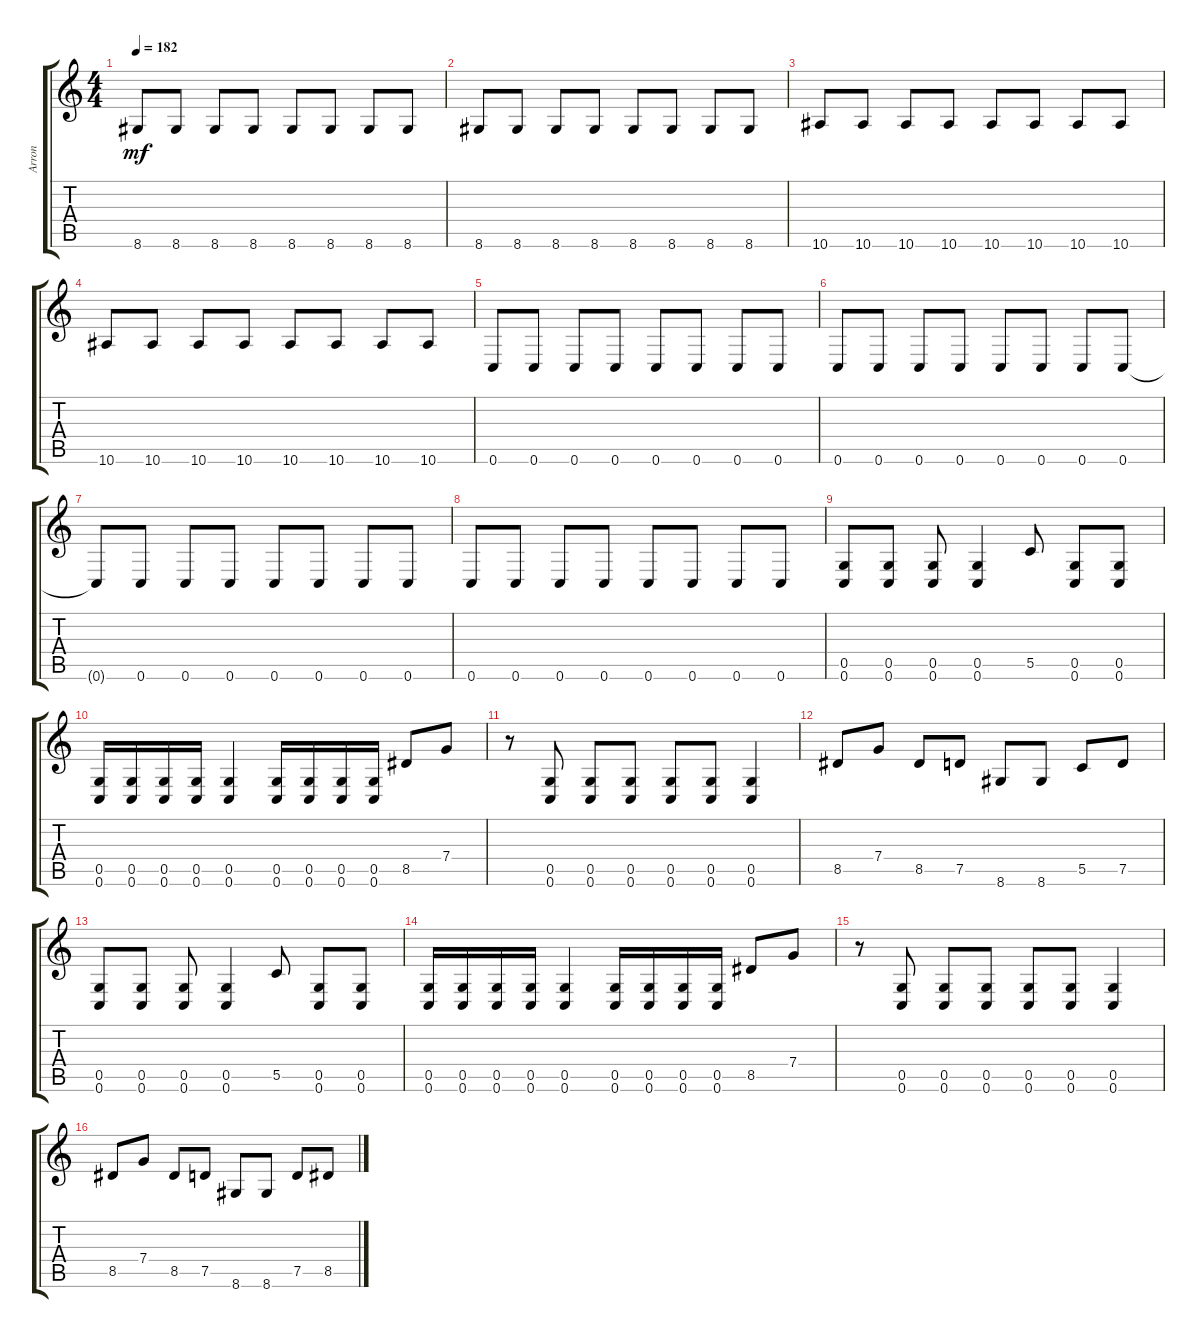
\track ("Arron" "Arron") {instrument distortionguitar}
\staff {score tabs}
\tuning (D4 A3 F3 C3 G2 C2) {hide}
\ts (4 4)
\tempo 182
\clef g2
\ks c
8.6.8{dy mf} 8.6.8 8.6.8 8.6.8 8.6.8 8.6.8 8.6.8 8.6.8 |
8.6.8 8.6.8 8.6.8 8.6.8 8.6.8 8.6.8 8.6.8 8.6.8 |
10.6.8 10.6.8 10.6.8 10.6.8 10.6.8 10.6.8 10.6.8 10.6.8 |
10.6.8 10.6.8 10.6.8 10.6.8 10.6.8 10.6.8 10.6.8 10.6.8 |
0.6.8 0.6.8 0.6.8 0.6.8 0.6.8 0.6.8 0.6.8 0.6.8 |
0.6.8 0.6.8 0.6.8 0.6.8 0.6.8 0.6.8 0.6.8 0.6.8 |
0.6{t}.8 0.6.8 0.6.8 0.6.8 0.6.8 0.6.8 0.6.8 0.6.8 |
0.6.8 0.6.8 0.6.8 0.6.8 0.6.8 0.6.8 0.6.8 0.6.8 |
(0.5 0.6).8 (0.5 0.6).8 (0.5 0.6).8 (0.5 0.6).4 5.5.8 (0.5 0.6).8 (0.5 0.6).8 |
(0.5 0.6).16 (0.5 0.6).16 (0.5 0.6).16 (0.5 0.6).16 (0.5 0.6).4 (0.5 0.6).16 (0.5 0.6).16 (0.5 0.6).16 (0.5 0.6).16 8.5.8 7.4.8 |
r.8 (0.5 0.6).8 (0.5 0.6).8 (0.5 0.6).8 (0.5 0.6).8 (0.5 0.6).8 (0.5 0.6).4 |
8.5.8 7.4.8 8.5.8 7.5.8 8.6.8 8.6.8 5.5.8 7.5.8 |
(0.5 0.6).8 (0.5 0.6).8 (0.5 0.6).8 (0.5 0.6).4 5.5.8 (0.5 0.6).8 (0.5 0.6).8 |
(0.5 0.6).16 (0.5 0.6).16 (0.5 0.6).16 (0.5 0.6).16 (0.5 0.6).4 (0.5 0.6).16 (0.5 0.6).16 (0.5 0.6).16 (0.5 0.6).16 8.5.8 7.4.8 |
r.8 (0.5 0.6).8 (0.5 0.6).8 (0.5 0.6).8 (0.5 0.6).8 (0.5 0.6).8 (0.5 0.6).4 |
8.5.8 7.4.8 8.5.8 7.5.8 8.6.8 8.6.8 7.5.8 8.5.8
